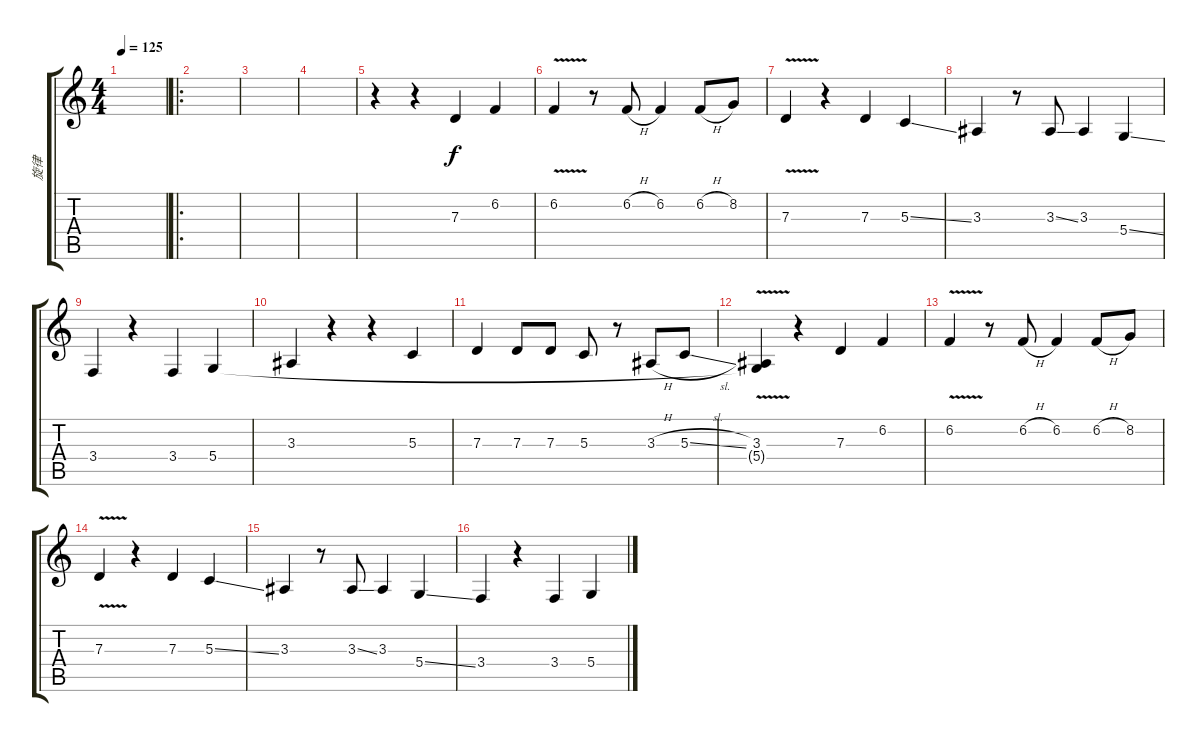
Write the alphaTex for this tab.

\track ("旋律" "旋律") {instrument accordion}
\staff {score tabs}
\tuning (E4 B3 G3 D3 A2 E2) {hide}
\ts (4 4)
\tempo 125
\clef g2
\ks c
|
\ro
|
|
|
r.4 r.4 7.3.4 6.2.4 |
6.2{v}.4 r.8 6.2{h}.8 6.2.4 6.2{h}.8 8.2.8 |
7.3{v}.4 r.4 7.3.4 5.3{ss}.4 |
3.3.4 r.8 3.3{ss}.8 3.3.4 5.4{ss}.4 |
3.4.4 r.4 3.4.4 5.4.4 |
3.3.4 r.4 r.4 5.3.4 |
7.3.4 7.3.8 7.3.8 5.3.8 r.8 3.3{h}.8 5.3{sl}.8 |
(3.3{v} 5.4{t}).4 r.4 7.3.4 6.2.4 |
6.2{v}.4 r.8 6.2{h}.8 6.2.4 6.2{h}.8 8.2.8 |
7.3{v}.4 r.4 7.3.4 5.3{ss}.4 |
3.3.4 r.8 3.3{ss}.8 3.3.4 5.4{ss}.4 |
3.4.4 r.4 3.4.4 5.4.4
